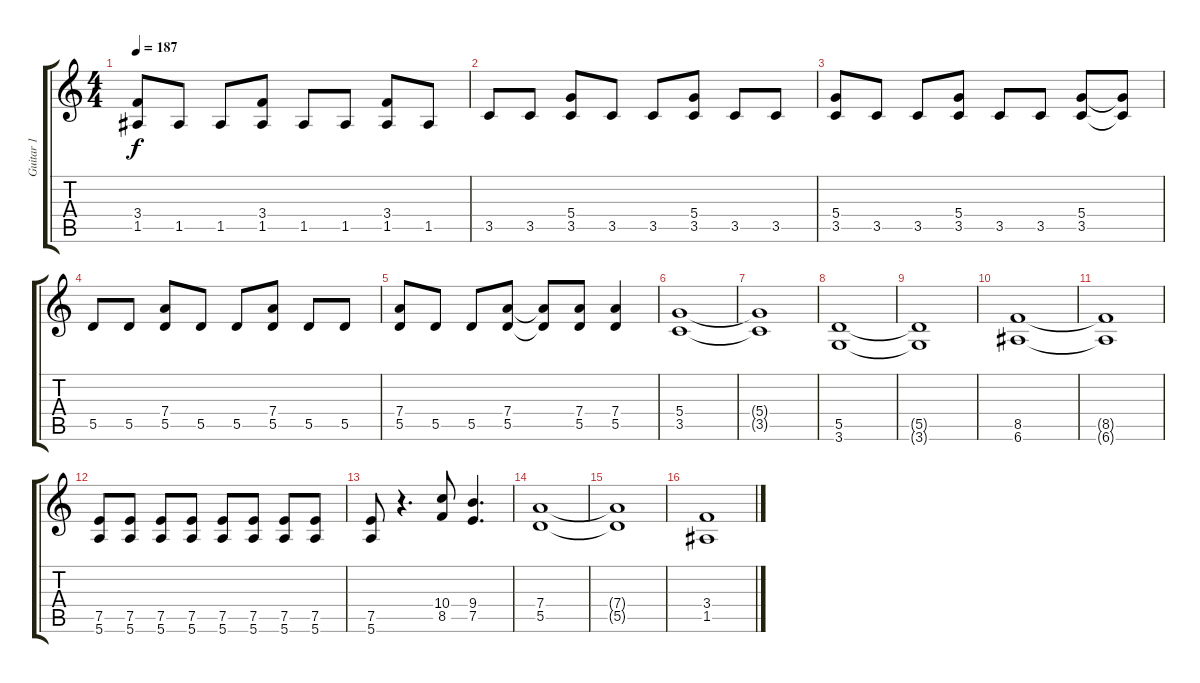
\track ("Guitar 1" "Guitar 1") {instrument distortionguitar}
\staff {score tabs}
\tuning (E4 B3 G3 D3 A2 E2) {hide}
\ts (4 4)
\tempo 187
\clef g2
\ks c
(3.4 1.5).8{dy f} 1.5.8 1.5.8 (3.4 1.5).8 1.5.8 1.5.8 (3.4 1.5).8 1.5.8 |
3.5.8 3.5.8 (5.4 3.5).8 3.5.8 3.5.8 (5.4 3.5).8 3.5.8 3.5.8 |
(5.4 3.5).8 3.5.8 3.5.8 (5.4 3.5).8 3.5.8 3.5.8 (5.4 3.5).8 (5.4{t} 3.5{t}).8 |
5.5.8 5.5.8 (7.4 5.5).8 5.5.8 5.5.8 (7.4 5.5).8 5.5.8 5.5.8 |
(7.4 5.5).8 5.5.8 5.5.8 (7.4 5.5).8 (7.4{t} 5.5{t}).8 (7.4 5.5).8 (7.4 5.5).4 |
(5.4 3.5).1 |
(5.4{t} 3.5{t}).1 |
(5.5 3.6).1 |
(5.5{t} 3.6{t}).1 |
(8.5 6.6).1 |
(8.5{t} 6.6{t}).1 |
(7.5 5.6).8 (7.5 5.6).8 (7.5 5.6).8 (7.5 5.6).8 (7.5 5.6).8 (7.5 5.6).8 (7.5 5.6).8 (7.5 5.6).8 |
(7.5 5.6).8 r.4{d} (10.4 8.5).8 (9.4 7.5).4{d} |
(7.4 5.5).1 |
(7.4{t} 5.5{t}).1 |
(3.4 1.5).1
